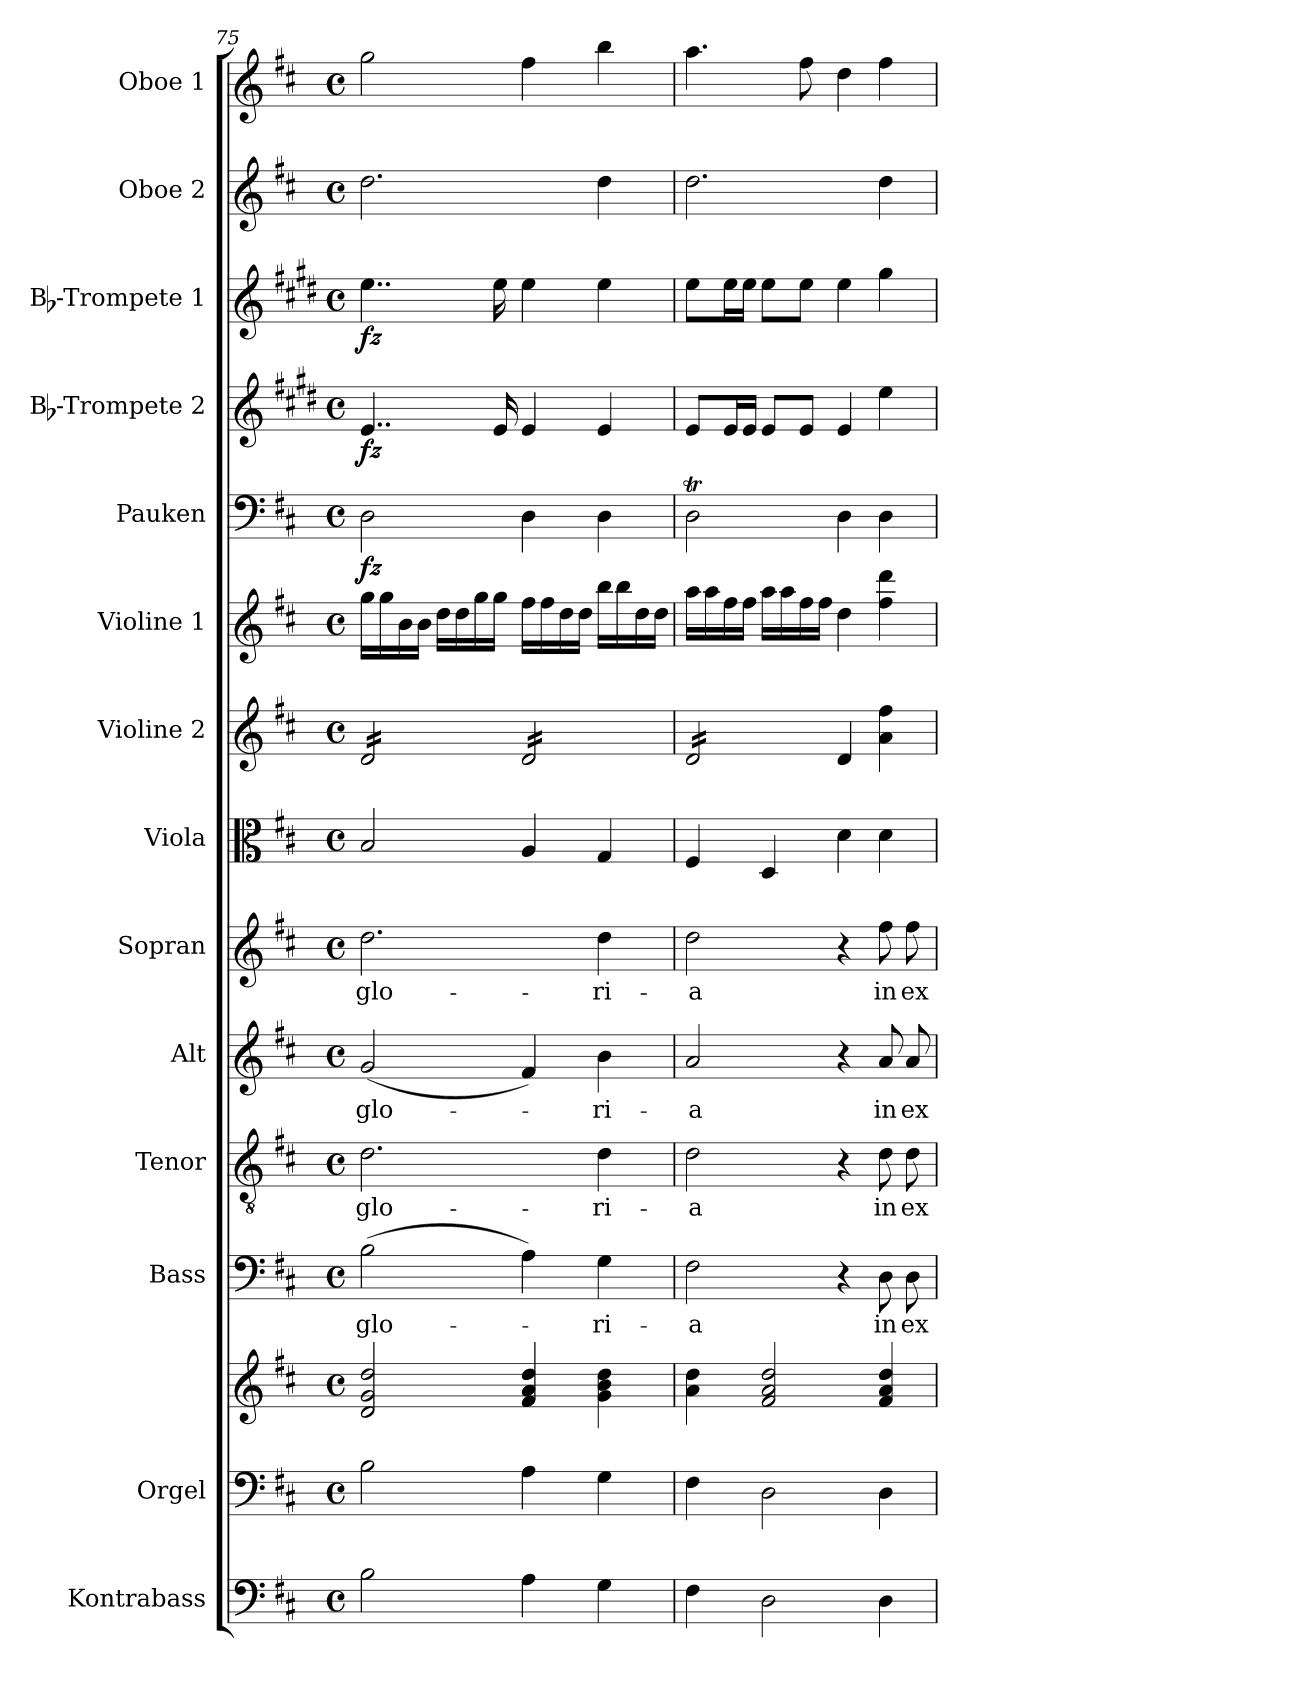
**kern	**kern	**kern	**kern	**text	**kern	**text	**kern	**text	**kern	**text	**kern	**kern	**kern	**kern	**dynam	**kern	**dynam	**kern	**dynam	**kern	**kern
*part14	*part13	*part13	*part12	*part12	*part11	*part11	*part10	*part10	*part9	*part9	*part8	*part7	*part6	*part5	*part5	*part4	*part4	*part3	*part3	*part2	*part1
*staff15	*staff14	*staff13	*staff12	*staff12	*staff11	*staff11	*staff10	*staff10	*staff9	*staff9	*staff8	*staff7	*staff6	*staff5	*staff5	*staff4	*staff4	*staff3	*staff3	*staff2	*staff1
*I"Kontrabass	*I"Orgel	*	*I"Bass	*	*I"Tenor	*	*I"Alt	*	*I"Sopran	*	*I"Viola	*I"Violine 2	*I"Violine 1	*I"Pauken	*	*I"Bb-Trompete 2	*	*I"Bb-Trompete 1	*	*I"Oboe 2	*I"Oboe 1
*I'Kb.	*I'Org.	*	*I'B.	*	*I'T.	*	*I'A.	*	*I'S.	*	*I'Vla.	*I'Vl. 2	*I'Vl. 1	*I'Pk.	*	*I'Bb Trp. 2	*	*I'Bb Trp. 1	*	*I'Ob. 2	*I'Ob. 1
*clefF4	*clefF4	*clefG2	*clefF4	*	*clefGv2	*	*clefG2	*	*clefG2	*	*clefC3	*clefG2	*clefG2	*clefF4	*	*clefG2	*	*clefG2	*	*clefG2	*clefG2
*ITrd7c12	*	*	*	*	*	*	*	*	*	*	*	*	*	*	*	*ITrd1c2	*	*ITrd1c2	*	*	*
*k[f#c#]	*k[f#c#]	*k[f#c#]	*k[f#c#]	*	*k[f#c#]	*	*k[f#c#]	*	*k[f#c#]	*	*k[f#c#]	*k[f#c#]	*k[f#c#]	*k[f#c#]	*	*k[f#c#]	*	*k[f#c#]	*	*k[f#c#]	*k[f#c#]
*D:	*D:	*D:	*D:	*	*D:	*	*D:	*	*D:	*	*D:	*D:	*D:	*D:	*	*D:	*	*D:	*	*D:	*D:
*M4/4	*M4/4	*M4/4	*M4/4	*	*M4/4	*	*M4/4	*	*M4/4	*	*M4/4	*M4/4	*M4/4	*M4/4	*	*M4/4	*	*M4/4	*	*M4/4	*M4/4
*met(c)	*met(c)	*met(c)	*met(c)	*	*met(c)	*	*met(c)	*	*met(c)	*	*met(c)	*met(c)	*met(c)	*met(c)	*	*met(c)	*	*met(c)	*	*met(c)	*met(c)
=75	=75	=75	=75	=75	=75	=75	=75	=75	=75	=75	=75	=75	=75	=75	=75	=75	=75	=75	=75	=75	=75
!	!	!	!	!LO:LY:b	!	!LO:LY:b	!	!LO:LY:b	!	!LO:LY:b	!	!	!	!	!LO:DY:b	!	!LO:DY:b	!	!LO:DY:b	!	!
*	*	*	*	*	*	*	*	*	*	*	*	*tremolo	*	*	*	*	*	*	*	*	*
2BB\	2B\	2d/ 2g/ 2dd/	(>2B\	glo-	2.d\	glo-	(<2g/	glo-	2.dd\	glo-	2B/	16d/LL	16gg\LL	2D\	fz	4..d/	fz	4..dd\	fz	2.dd\	2gg\
.	.	.	.	.	.	.	.	.	.	.	.	16d/	16gg\	.	.	.	.	.	.	.	.
.	.	.	.	.	.	.	.	.	.	.	.	16d/	16b\	.	.	.	.	.	.	.	.
.	.	.	.	.	.	.	.	.	.	.	.	16d/	16b\JJ	.	.	.	.	.	.	.	.
.	.	.	.	.	.	.	.	.	.	.	.	16d/	16dd\LL	.	.	.	.	.	.	.	.
.	.	.	.	.	.	.	.	.	.	.	.	16d/	16dd\	.	.	.	.	.	.	.	.
.	.	.	.	.	.	.	.	.	.	.	.	16d/	16gg\	.	.	.	.	.	.	.	.
.	.	.	.	.	.	.	.	.	.	.	.	16d/JJ	16gg\JJ	.	.	16d/	.	16dd\	.	.	.
4AA\	4A\	4f#/ 4a/ 4dd/	4A\)	.	.	.	4f#/)	.	.	.	4A/	16d/LL	16ff#\LL	4D\	.	4d/	.	4dd\	.	.	4ff#\
.	.	.	.	.	.	.	.	.	.	.	.	16d/	16ff#\	.	.	.	.	.	.	.	.
.	.	.	.	.	.	.	.	.	.	.	.	16d/	16dd\	.	.	.	.	.	.	.	.
.	.	.	.	.	.	.	.	.	.	.	.	16d/	16dd\JJ	.	.	.	.	.	.	.	.
!	!	!	!	!LO:LY:b	!	!LO:LY:b	!	!LO:LY:b	!	!LO:LY:b	!	!	!	!	!	!	!	!	!	!	!
4GG\	4G\	4g\ 4b\ 4dd\	4G\	-ri-	4d\	-ri-	4b\	-ri-	4dd\	-ri-	4G/	16d/	16bb\LL	4D\	.	4d/	.	4dd\	.	4dd\	4bb\
.	.	.	.	.	.	.	.	.	.	.	.	16d/	16bb\	.	.	.	.	.	.	.	.
.	.	.	.	.	.	.	.	.	.	.	.	16d/	16dd\	.	.	.	.	.	.	.	.
.	.	.	.	.	.	.	.	.	.	.	.	16d/JJ	16dd\JJ	.	.	.	.	.	.	.	.
=76	=76	=76	=76	=76	=76	=76	=76	=76	=76	=76	=76	=76	=76	=76	=76	=76	=76	=76	=76	=76	=76
!	!	!	!	!LO:LY:b	!	!LO:LY:b	!	!LO:LY:b	!	!LO:LY:b	!	!	!	!	!	!	!	!	!	!	!
4FF#\	4F#\	4a\ 4dd\	2F#\	-a	2d\	-a	2a/	-a	2dd\	-a	4F#/	16d/LL	16aa\LL	2DT\	.	8d/L	.	8dd\L	.	2.dd\	4.aa\
.	.	.	.	.	.	.	.	.	.	.	.	16d/	16aa\	.	.	.	.	.	.	.	.
.	.	.	.	.	.	.	.	.	.	.	.	16d/	16ff#\	.	.	16d/L	.	16dd\L	.	.	.
.	.	.	.	.	.	.	.	.	.	.	.	16d/	16ff#\JJ	.	.	16d/JJ	.	16dd\JJ	.	.	.
2DD\	2D\	2f#/ 2a/ 2dd/	.	.	.	.	.	.	.	.	4D/	16d/	16aa\LL	.	.	8d/L	.	8dd\L	.	.	.
.	.	.	.	.	.	.	.	.	.	.	.	16d/	16aa\	.	.	.	.	.	.	.	.
.	.	.	.	.	.	.	.	.	.	.	.	16d/	16ff#\	.	.	8d/J	.	8dd\J	.	.	8ff#\
.	.	.	.	.	.	.	.	.	.	.	.	16d/JJ	16ff#\JJ	.	.	.	.	.	.	.	.
*	*	*	*	*	*	*	*	*	*	*	*	*Xtremolo	*	*	*	*	*	*	*	*	*
.	.	.	4r	.	4r	.	4r	.	4r	.	4d\	4d/	4dd\	4D\	.	4d/	.	4dd\	.	.	4dd\
!	!	!	!	!LO:LY:b	!	!LO:LY:b	!	!LO:LY:b	!	!LO:LY:b	!	!	!	!	!	!	!	!	!	!	!
4DD\	4D\	4f#/ 4a/ 4dd/	8D\	in	8d\	in	8a/	in	8ff#\	in	4d\	4a\ 4ff#\	4ff#\ 4ddd\	4D\	.	4dd\	.	4ff#\	.	4dd\	4ff#\
!	!	!	!	!LO:LY:b	!	!LO:LY:b	!	!LO:LY:b	!	!LO:LY:b	!	!	!	!	!	!	!	!	!	!	!
.	.	.	8D\	ex-	8d\	ex-	8a/	ex-	8ff#\	ex-	.	.	.	.	.	.	.	.	.	.	.
=	=	=	=	=	=	=	=	=	=	=	=	=	=	=	=	=	=	=	=	=	=
*-	*-	*-	*-	*-	*-	*-	*-	*-	*-	*-	*-	*-	*-	*-	*-	*-	*-	*-	*-	*-	*-
